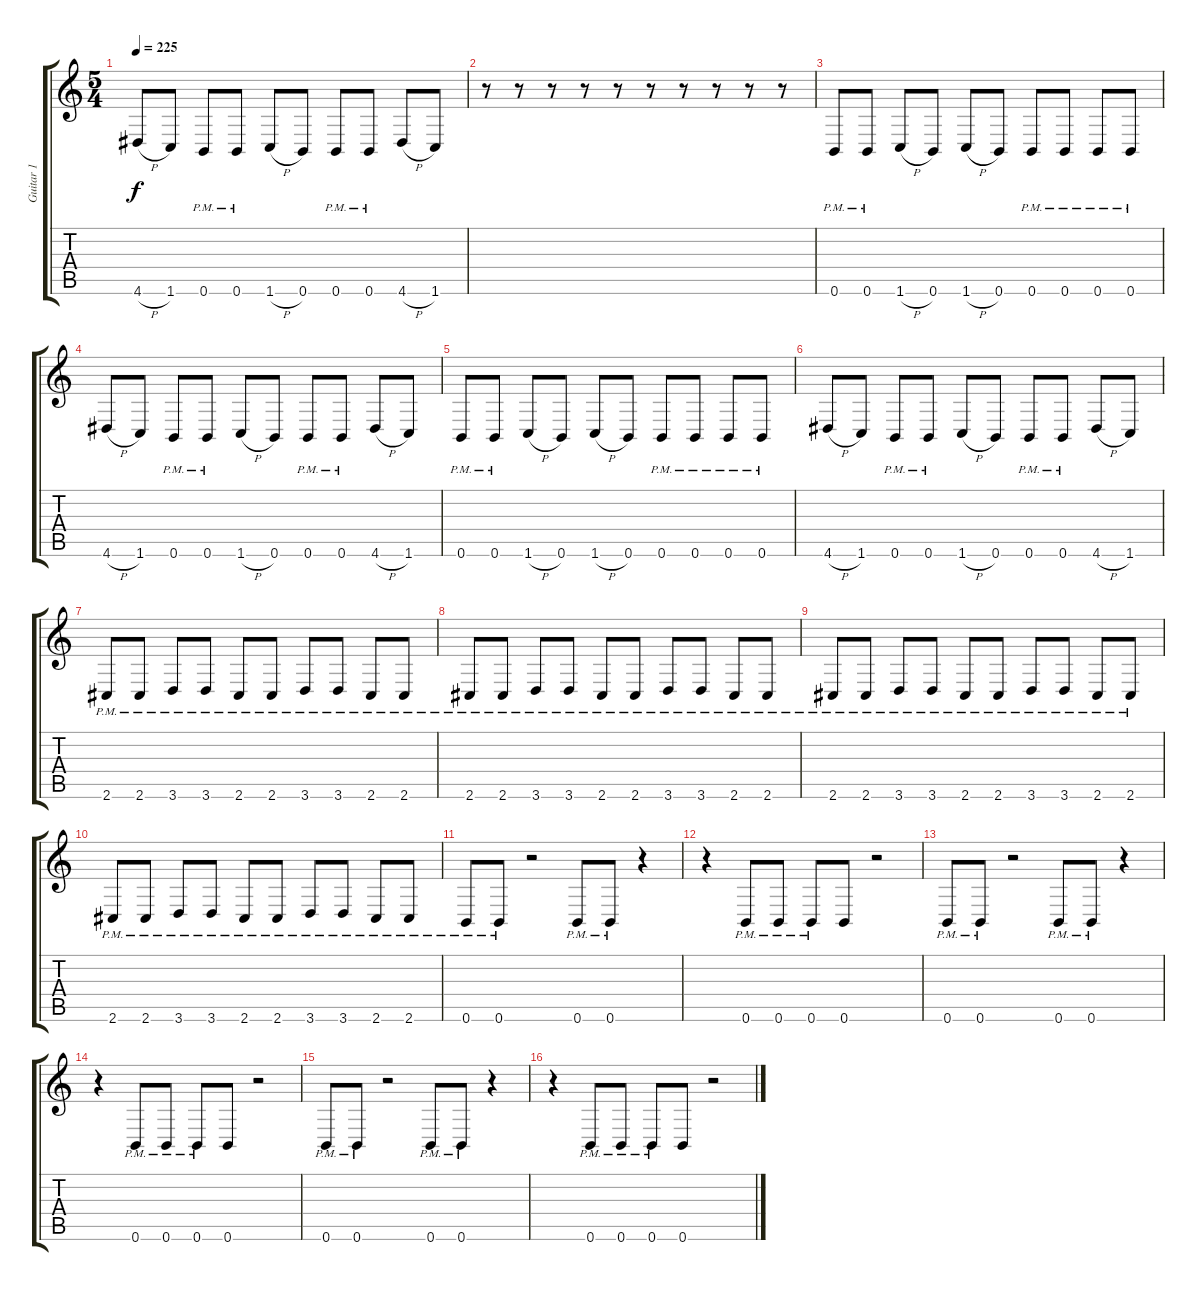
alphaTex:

\track ("Guitar 1" "Guitar 1") {instrument overdrivenguitar}
\staff {score tabs}
\tuning (B3 Gb3 D3 A2 E2 B1) {hide}
\ts (5 4)
\tempo 225
\clef g2
\ks c
4.6{h}.8{dy f} 1.6.8 0.6{pm}.8 0.6{pm}.8 1.6{h}.8 0.6.8 0.6{pm}.8 0.6{pm}.8 4.6{h}.8 1.6.8 |
r.8 r.8 r.8 r.8 r.8 r.8 r.8 r.8 r.8 r.8 |
0.6{pm}.8 0.6{pm}.8 1.6{h}.8 0.6.8 1.6{h}.8 0.6.8 0.6{pm}.8 0.6{pm}.8 0.6{pm}.8 0.6{pm}.8 |
4.6{h}.8 1.6.8 0.6{pm}.8 0.6{pm}.8 1.6{h}.8 0.6.8 0.6{pm}.8 0.6{pm}.8 4.6{h}.8 1.6.8 |
0.6{pm}.8 0.6{pm}.8 1.6{h}.8 0.6.8 1.6{h}.8 0.6.8 0.6{pm}.8 0.6{pm}.8 0.6{pm}.8 0.6{pm}.8 |
4.6{h}.8 1.6.8 0.6{pm}.8 0.6{pm}.8 1.6{h}.8 0.6.8 0.6{pm}.8 0.6{pm}.8 4.6{h}.8 1.6.8 |
2.6{pm}.8 2.6{pm}.8 3.6{pm}.8 3.6{pm}.8 2.6{pm}.8 2.6{pm}.8 3.6{pm}.8 3.6{pm}.8 2.6{pm}.8 2.6{pm}.8 |
2.6{pm}.8 2.6{pm}.8 3.6{pm}.8 3.6{pm}.8 2.6{pm}.8 2.6{pm}.8 3.6{pm}.8 3.6{pm}.8 2.6{pm}.8 2.6{pm}.8 |
2.6{pm}.8 2.6{pm}.8 3.6{pm}.8 3.6{pm}.8 2.6{pm}.8 2.6{pm}.8 3.6{pm}.8 3.6{pm}.8 2.6{pm}.8 2.6{pm}.8 |
2.6{pm}.8 2.6{pm}.8 3.6{pm}.8 3.6{pm}.8 2.6{pm}.8 2.6{pm}.8 3.6{pm}.8 3.6{pm}.8 2.6{pm}.8 2.6{pm}.8 |
0.6{pm}.8 0.6{pm}.8 r.2 0.6{pm}.8 0.6{pm}.8 r.4 |
r.4 0.6{pm}.8 0.6{pm}.8 0.6{pm}.8 0.6.8 r.2 |
0.6{pm}.8 0.6{pm}.8 r.2 0.6{pm}.8 0.6{pm}.8 r.4 |
r.4 0.6{pm}.8 0.6{pm}.8 0.6{pm}.8 0.6.8 r.2 |
0.6{pm}.8 0.6{pm}.8 r.2 0.6{pm}.8 0.6{pm}.8 r.4 |
r.4 0.6{pm}.8 0.6{pm}.8 0.6{pm}.8 0.6.8 r.2
